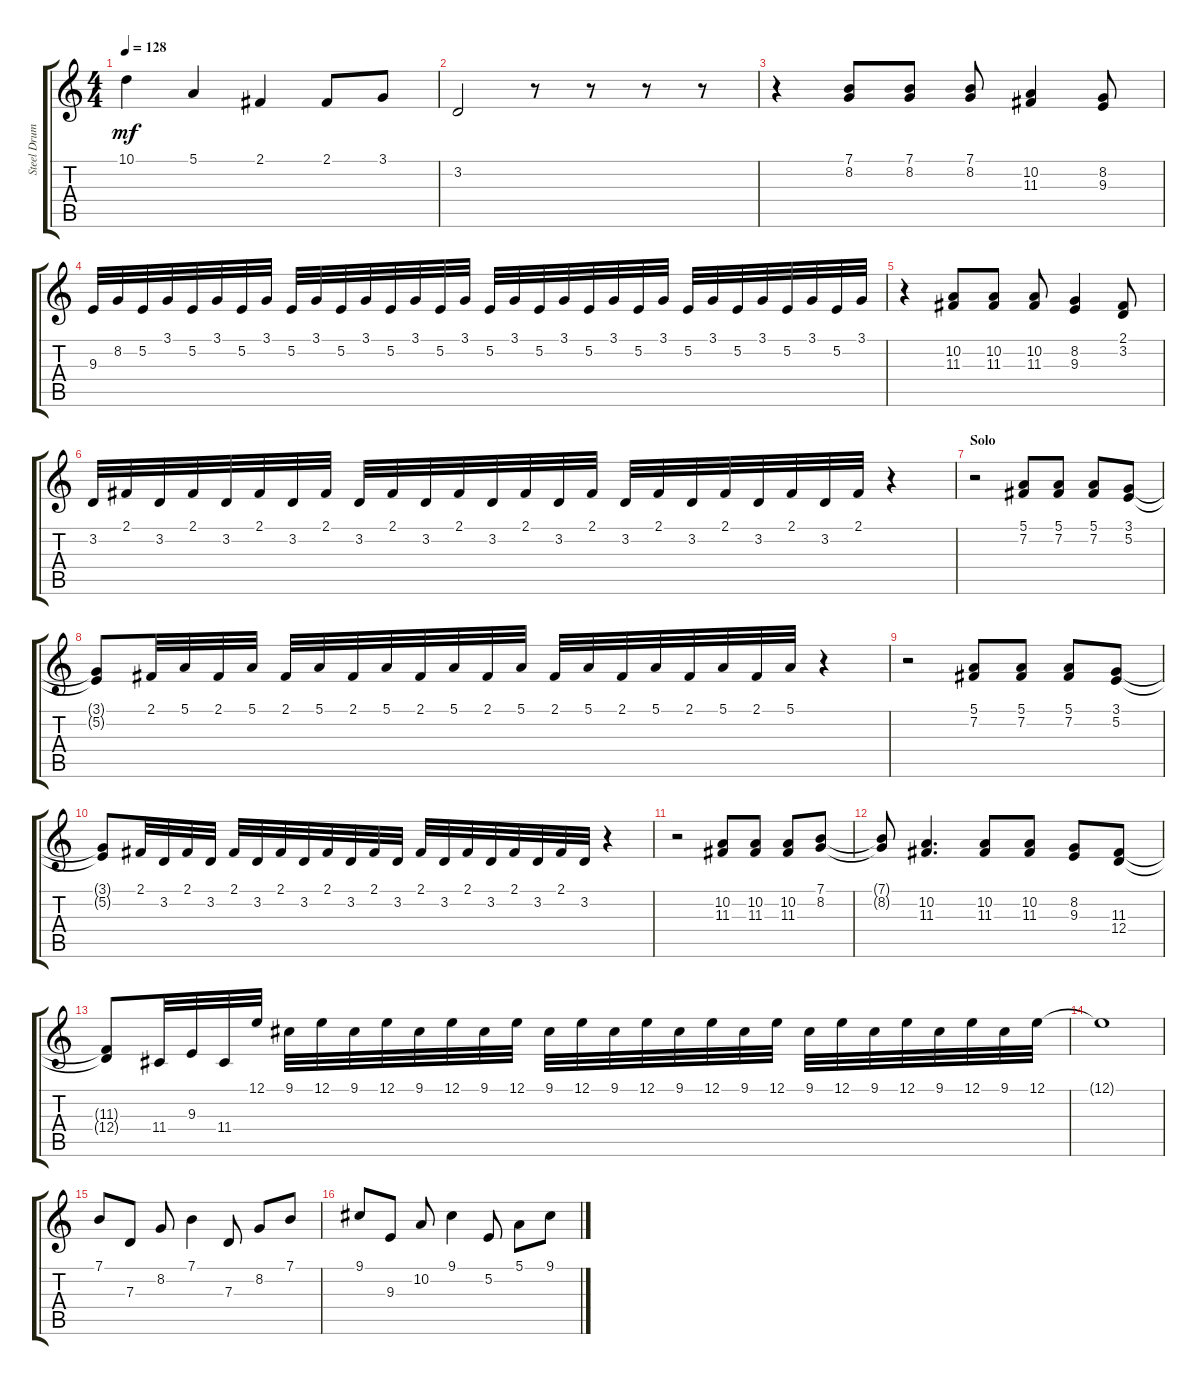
\track ("Steel Drums" "Steel Drum") {instrument steeldrums}
\staff {score tabs}
\tuning (E4 B3 G3 D3 A2 E2) {hide}
\ts (4 4)
\tempo 128
\clef g2
\ks c
10.1.4{dy mf} 5.1.4 2.1.4 2.1.8 3.1.8 |
3.2.2 r.8 r.8 r.8 r.8 |
r.4 (7.1 8.2).8 (7.1 8.2).8 (7.1 8.2).8 (10.2 11.3).4 (8.2 9.3).8 |
9.3.32 8.2.32 5.2.32 3.1.32 5.2.32 3.1.32 5.2.32 3.1.32 5.2.32 3.1.32 5.2.32 3.1.32 5.2.32 3.1.32 5.2.32 3.1.32 5.2.32 3.1.32 5.2.32 3.1.32 5.2.32 3.1.32 5.2.32 3.1.32 5.2.32 3.1.32 5.2.32 3.1.32 5.2.32 3.1.32 5.2.32 3.1.32 |
r.4 (10.2 11.3).8 (10.2 11.3).8 (10.2 11.3).8 (8.2 9.3).4 (2.1 3.2).8 |
3.2.32 2.1.32 3.2.32 2.1.32 3.2.32 2.1.32 3.2.32 2.1.32 3.2.32 2.1.32 3.2.32 2.1.32 3.2.32 2.1.32 3.2.32 2.1.32 3.2.32 2.1.32 3.2.32 2.1.32 3.2.32 2.1.32 3.2.32 2.1.32 r.4 |
\section ("" "Solo")
r.2 (5.1 7.2).8 (5.1 7.2).8 (5.1 7.2).8 (3.1 5.2).8 |
(3.1{t} 5.2{t}).8 2.1.32 5.1.32 2.1.32 5.1.32 2.1.32 5.1.32 2.1.32 5.1.32 2.1.32 5.1.32 2.1.32 5.1.32 2.1.32 5.1.32 2.1.32 5.1.32 2.1.32 5.1.32 2.1.32 5.1.32 r.4 |
r.2 (5.1 7.2).8 (5.1 7.2).8 (5.1 7.2).8 (3.1 5.2).8 |
(3.1{t} 5.2{t}).8 2.1.32 3.2.32 2.1.32 3.2.32 2.1.32 3.2.32 2.1.32 3.2.32 2.1.32 3.2.32 2.1.32 3.2.32 2.1.32 3.2.32 2.1.32 3.2.32 2.1.32 3.2.32 2.1.32 3.2.32 r.4 |
r.2 (10.2 11.3).8 (10.2 11.3).8 (10.2 11.3).8 (7.1 8.2).8 |
(7.1{t} 8.2{t}).8 (10.2 11.3).4{d} (10.2 11.3).8 (10.2 11.3).8 (8.2 9.3).8 (11.3 12.4).8 |
(11.3{t} 12.4{t}).8 11.4.32 9.3.32 11.4.32 12.1.32 9.1.32 12.1.32 9.1.32 12.1.32 9.1.32 12.1.32 9.1.32 12.1.32 9.1.32 12.1.32 9.1.32 12.1.32 9.1.32 12.1.32 9.1.32 12.1.32 9.1.32 12.1.32 9.1.32 12.1.32 9.1.32 12.1.32 9.1.32 12.1.32 |
12.1{t}.1 |
7.1.8 7.3.8 8.2.8 7.1.4 7.3.8 8.2.8 7.1.8 |
9.1.8 9.3.8 10.2.8 9.1.4 5.2.8 5.1.8 9.1.8
